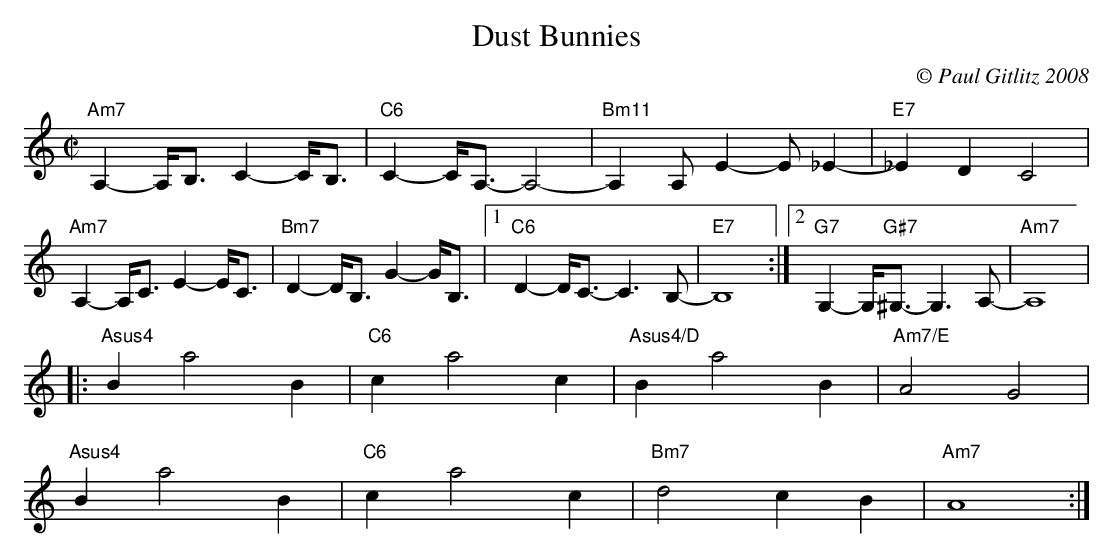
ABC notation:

X:1
T:Dust Bunnies
M:C|
L:1/8
C:© Paul Gitlitz 2008
K:Am
"Am7"A,2-A,<B, C2-C<B,|"C6" C2-C<A,-A,4-|"Bm11"A,2 A,E2-E_E2-|"E7"_E2D2C4|!
"Am7"A,2-A,<C E2-E<C|"Bm7"D2-D<B,G2-G<B,|1"C6"D2-D<C-C3B,-|"E7"B,8:|2"G7"G,2-G,<"G#7"^G,-G,3A,-|"Am7"A,8|!
|:"Asus4"B2a4B2 |"C6"c2a4c2|"Asus4/D"B2a4B2 |"Am7/E"A4G4|!
"Asus4"B2a4B2 |"C6"c2a4c2| "Bm7"d4c2B2 |"Am7"A8:|
